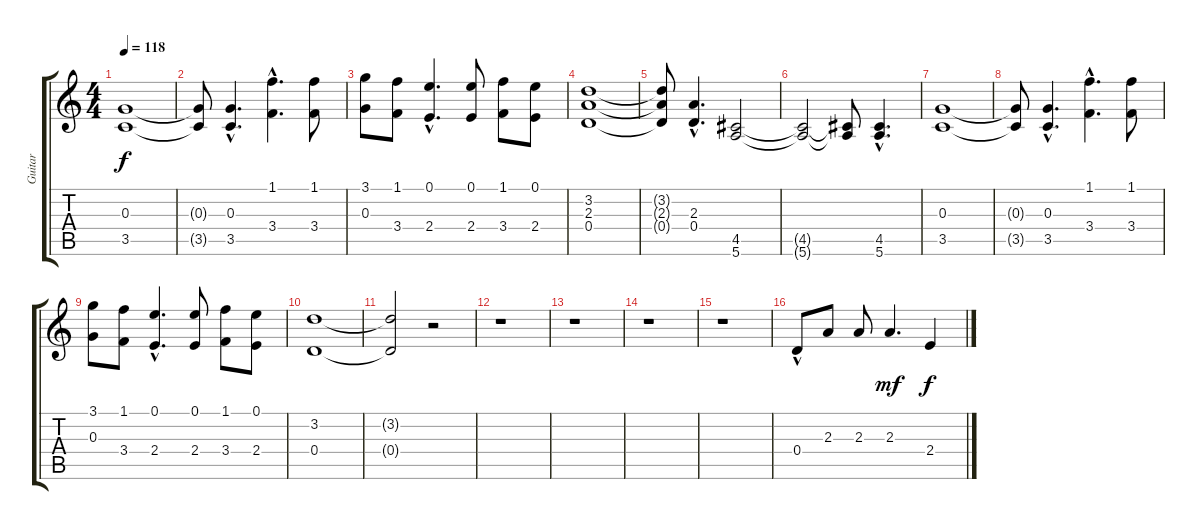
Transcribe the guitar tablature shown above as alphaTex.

\track ("Guitar" "Guitar") {instrument distortionguitar}
\staff {score tabs}
\tuning (E4 B3 G3 D3 A2 E2) {hide}
\ts (4 4)
\tempo 118
\clef g2
\ks c
(0.3 3.5).1{dy f} |
(0.3{t} 3.5{t}).8 (0.3{hac} 3.5{hac}).4{d} (1.1{hac} 3.4{hac}).4{d} (1.1 3.4).8 |
(3.1 0.3).8 (1.1 3.4).8 (0.1{hac} 2.4{hac}).4{d} (0.1 2.4).8 (1.1 3.4).8 (0.1 2.4).8 |
(3.2 2.3 0.4).1 |
(3.2{t} 2.3{t} 0.4{t}).8 (2.3{hac} 0.4{hac}).4{d} (4.5 5.6).2 |
(4.5{t} 5.6{t}).2 (4.5{t} 5.6{t}).8 (4.5{hac} 5.6{hac}).4{d} |
(0.3 3.5).1 |
(0.3{t} 3.5{t}).8 (0.3{hac} 3.5{hac}).4{d} (1.1{hac} 3.4{hac}).4{d} (1.1 3.4).8 |
(3.1 0.3).8 (1.1 3.4).8 (0.1{hac} 2.4{hac}).4{d} (0.1 2.4).8 (1.1 3.4).8 (0.1 2.4).8 |
(3.2 0.4).1 |
(3.2{t} 0.4{t}).2 r.2 |
r.1 |
r.1 |
r.1 |
r.1 |
0.4{hac}.8{instrument electricguitarjazz} 2.3.8 2.3.8 2.3.4{d dy mf} 2.4.4{dy f}
